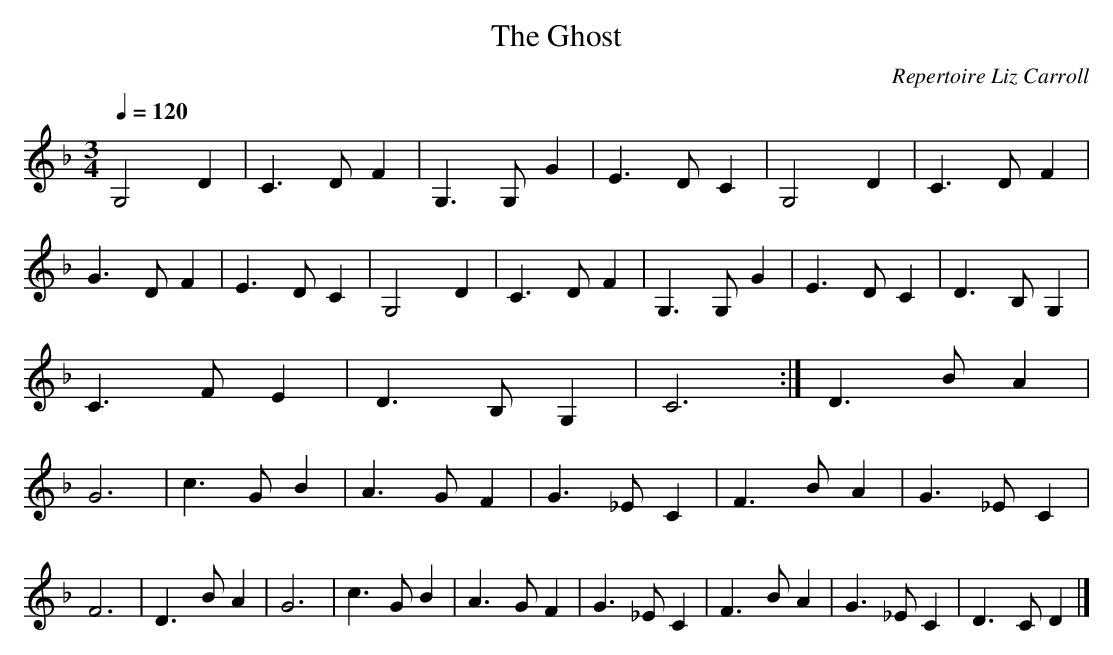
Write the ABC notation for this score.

X:1
T:The Ghost
C:Repertoire Liz Carroll
Q:1/4=120
M:3/4
L:1/8
K:F
G,4 D2 |C3 D F2 |G,3 G, G2 |E3 D C2 |G,4 D2 |C3 D F2 |G3 D F2 |E3 D C2 |G,4 D2 |C3 D F2 |G,3 G, G2 |E3 D C2 |D3 B, G,2 |C3 F E2 |D3 B, G,2 |C6 :|D3 B A2 |G6 |c3 G B2 |A3 G F2 |G3 _E C2 |F3 B A2 |G3 _E C2 |
F6 |D3 B A2 |G6 |c3 G B2 |A3 G F2 |G3 _E C2 |F3 B A2 |G3 _E C2 |D3 C D2 |]
